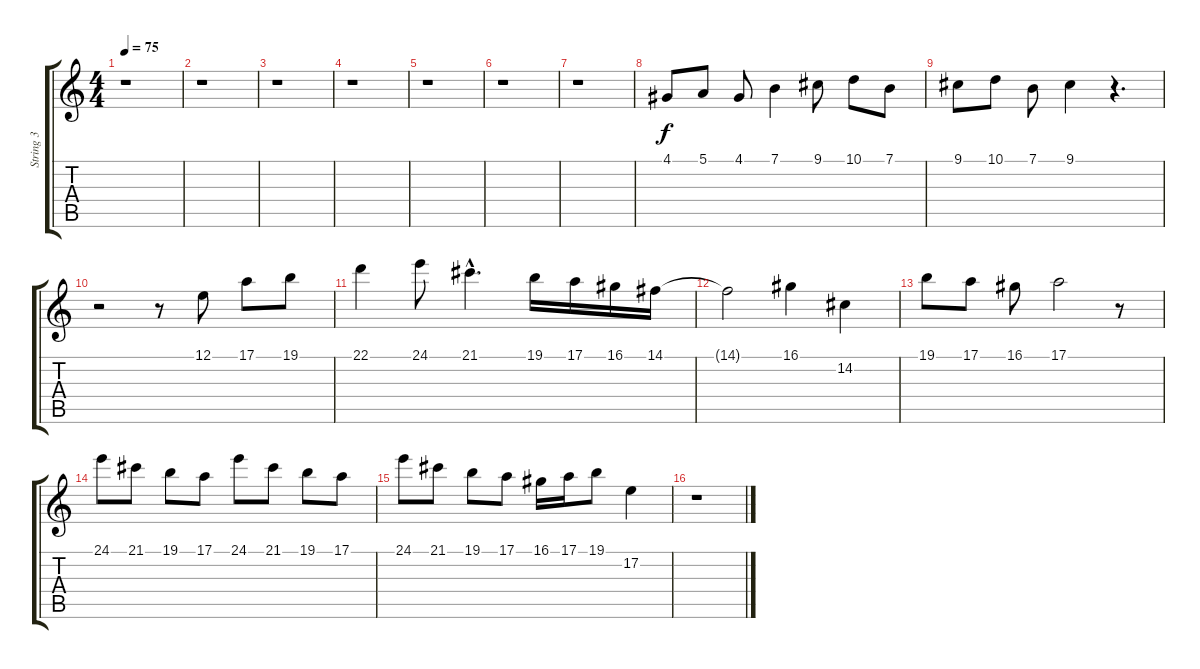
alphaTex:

\track ("String 3" "String 3") {instrument stringensemble1}
\staff {score tabs}
\tuning (E4 B3 G3 D3 A2 E2) {hide}
\ts (4 4)
\tempo 75
\clef g2
\ks c
r.1{dy f} |
r.1 |
r.1 |
r.1 |
r.1 |
r.1 |
r.1 |
4.1.8 5.1.8 4.1.8 7.1.4 9.1.8 10.1.8 7.1.8 |
9.1.8 10.1.8 7.1.8 9.1.4 r.4{d} |
r.2 r.8 12.1.8 17.1.8 19.1.8 |
22.1.4 24.1.8 21.1{hac}.4{d} 19.1.16 17.1.16 16.1.16 14.1.16 |
14.1{t}.2 16.1.4 14.2.4 |
19.1.8 17.1.8 16.1.8 17.1.2 r.8 |
24.1.8 21.1.8 19.1.8 17.1.8 24.1.8 21.1.8 19.1.8 17.1.8 |
24.1.8 21.1.8 19.1.8 17.1.8 16.1.16 17.1.16 19.1.8 17.2.4 |
r.1
